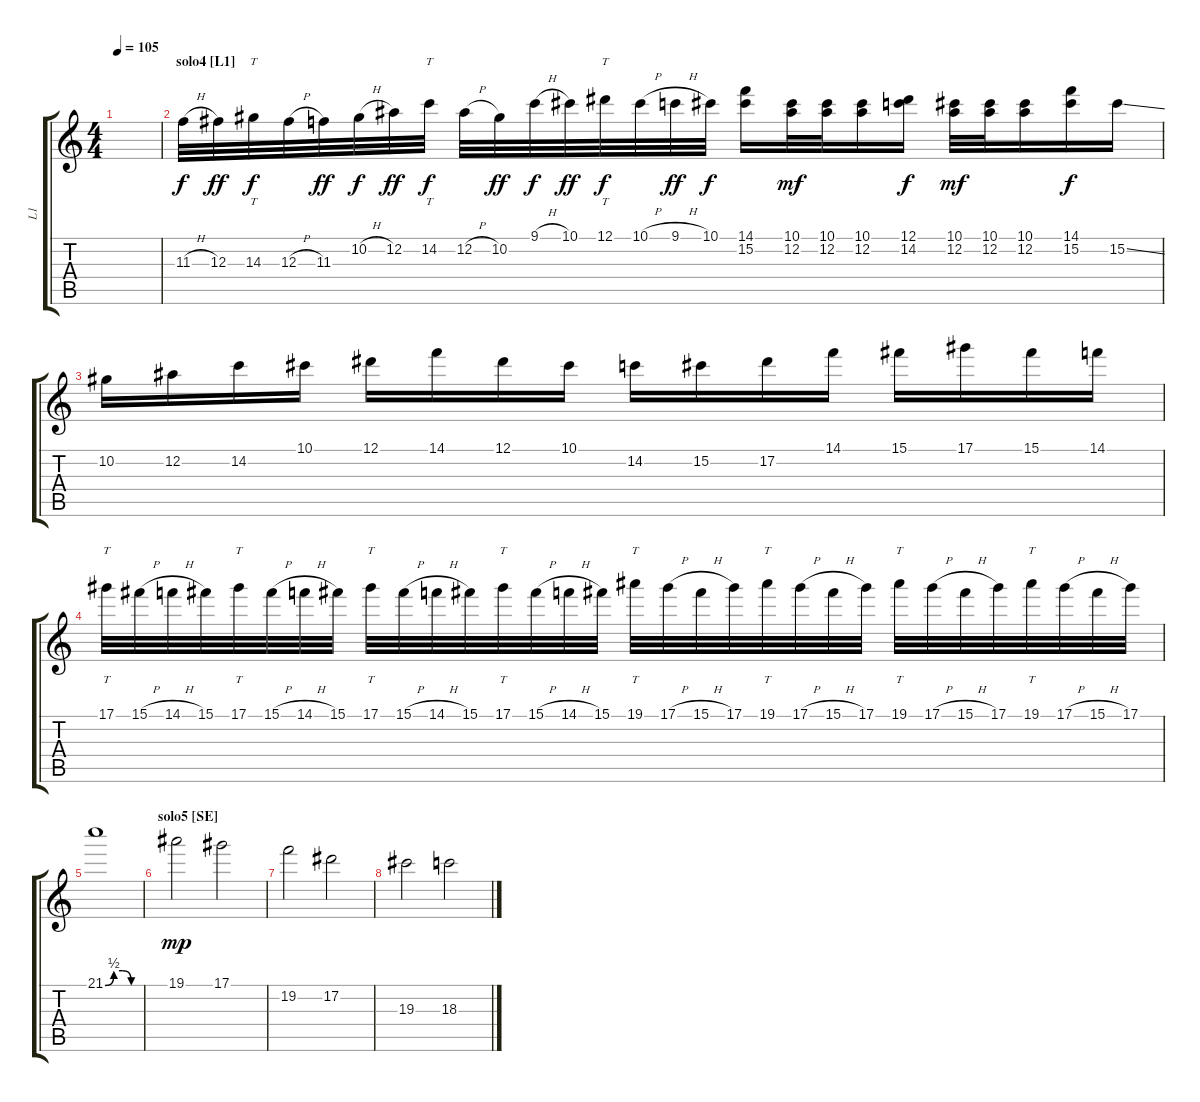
\track ("L1" "L1") {instrument distortionguitar}
\staff {score tabs}
\tuning (Eb4 Bb3 Gb3 Db3 Ab2 Eb2) {hide}
\ts (4 4)
\tempo 105
\clef g2
\ks c
|
\section ("" "solo4 [L1]")
11.3{h}.32{volume 14 instrument overdrivenguitar} 12.3.32{dy ff} 14.3.32{tt dy f} 12.3{h}.32 11.3.32{dy ff} 10.2{h}.32{dy f} 12.2.32{dy ff} 14.2.32{tt dy f} 12.2{h}.32 10.2.32{dy ff} 9.1{h}.32{dy f} 10.1.32{dy ff} 12.1.32{tt dy f} 10.1{h}.32 9.1{h}.32{dy ff} 10.1.32{dy f} (14.1 15.2).16 (10.1 12.2).32{dy mf} (10.1 12.2).32 (10.1 12.2).16 (12.1 14.2).16{dy f} (10.1 12.2).32{dy mf} (10.1 12.2).32 (10.1 12.2).16 (14.1 15.2).16{dy f} 15.2{ss}.16 |
10.2.16 12.2.16 14.2.16 10.1.16 12.1.16 14.1.16 12.1.16 10.1.16 14.2.16 15.2.16 17.2.16 14.1.16 15.1.16 17.1.16 15.1.16 14.1.16 |
17.1.32{tt} 15.1{h}.32 14.1{h}.32 15.1.32 17.1.32{tt} 15.1{h}.32 14.1{h}.32 15.1.32 17.1.32{tt} 15.1{h}.32 14.1{h}.32 15.1.32 17.1.32{tt} 15.1{h}.32 14.1{h}.32 15.1.32 19.1.32{tt} 17.1{h}.32 15.1{h}.32 17.1.32 19.1.32{tt} 17.1{h}.32 15.1{h}.32 17.1.32 19.1.32{tt} 17.1{h}.32 15.1{h}.32 17.1.32 19.1.32{tt} 17.1{h}.32 15.1{h}.32 17.1.32 |
21.1{be (custom 0 0 15 2 30 2 45 0 60 0)}.1 |
\section ("" "solo5 [SE]")
19.1.2{dy mp} 17.1.2 |
19.2.2 17.2.2 |
19.3.2 18.3.2
